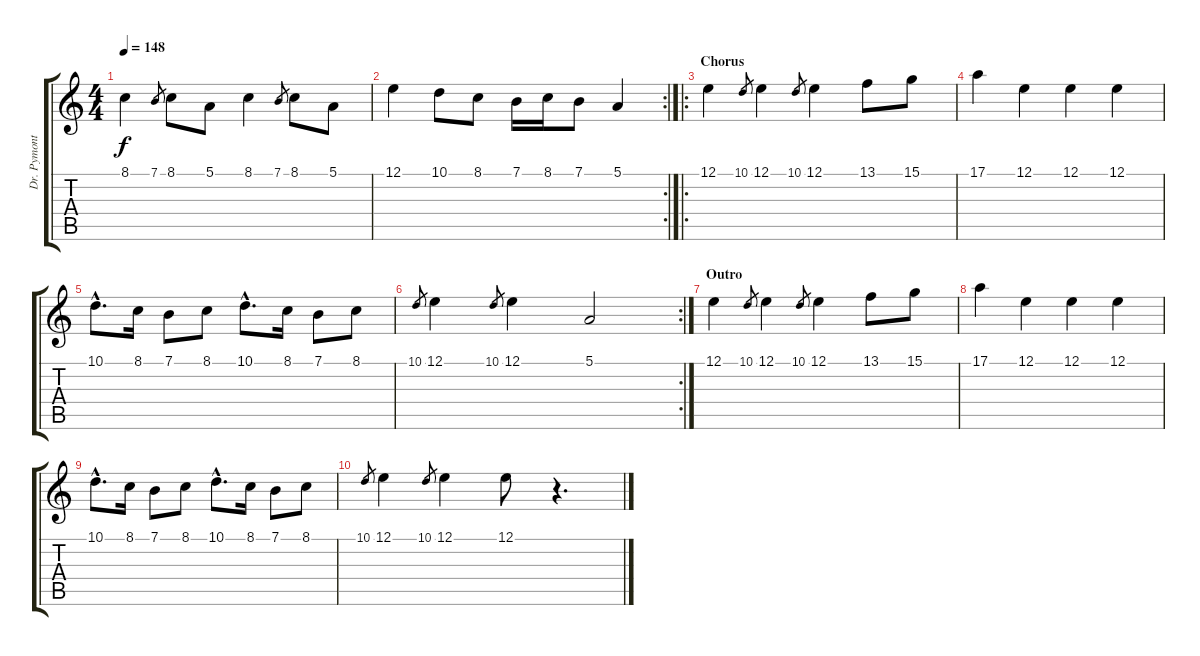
\track ("Dr. Pymonte" "Dr. Pymont") {instrument bagpipe}
\staff {score tabs}
\tuning (E4 B3 G3 D3 A2 E2) {hide}
\ts (4 4)
\tempo 148
\clef g2
\ks c
8.1.4{dy f} 7.1.8{gr} 8.1.8 5.1.8 8.1.4 7.1.8{gr} 8.1.8 5.1.8 |
\rc 2
12.1.4 10.1.8 8.1.8 7.1.16 8.1.16 7.1.8 5.1.4 |
\ro
\section ("" "Chorus")
12.1.4 10.1.8{gr} 12.1.4 10.1.8{gr} 12.1.4 13.1.8 15.1.8 |
17.1.4 12.1.4 12.1.4 12.1.4 |
10.1{hac}.8{d} 8.1.16 7.1.8 8.1.8 10.1{hac}.8{d} 8.1.16 7.1.8 8.1.8 |
\rc 2
10.1.8{gr} 12.1.4 10.1.8{gr} 12.1.4 5.1.2 |
\section ("" "Outro")
12.1.4 10.1.8{gr} 12.1.4 10.1.8{gr} 12.1.4 13.1.8 15.1.8 |
17.1.4 12.1.4 12.1.4 12.1.4 |
10.1{hac}.8{d} 8.1.16 7.1.8 8.1.8 10.1{hac}.8{d} 8.1.16 7.1.8 8.1.8 |
10.1.8{gr} 12.1.4 10.1.8{gr} 12.1.4 12.1.8 r.4{d}
